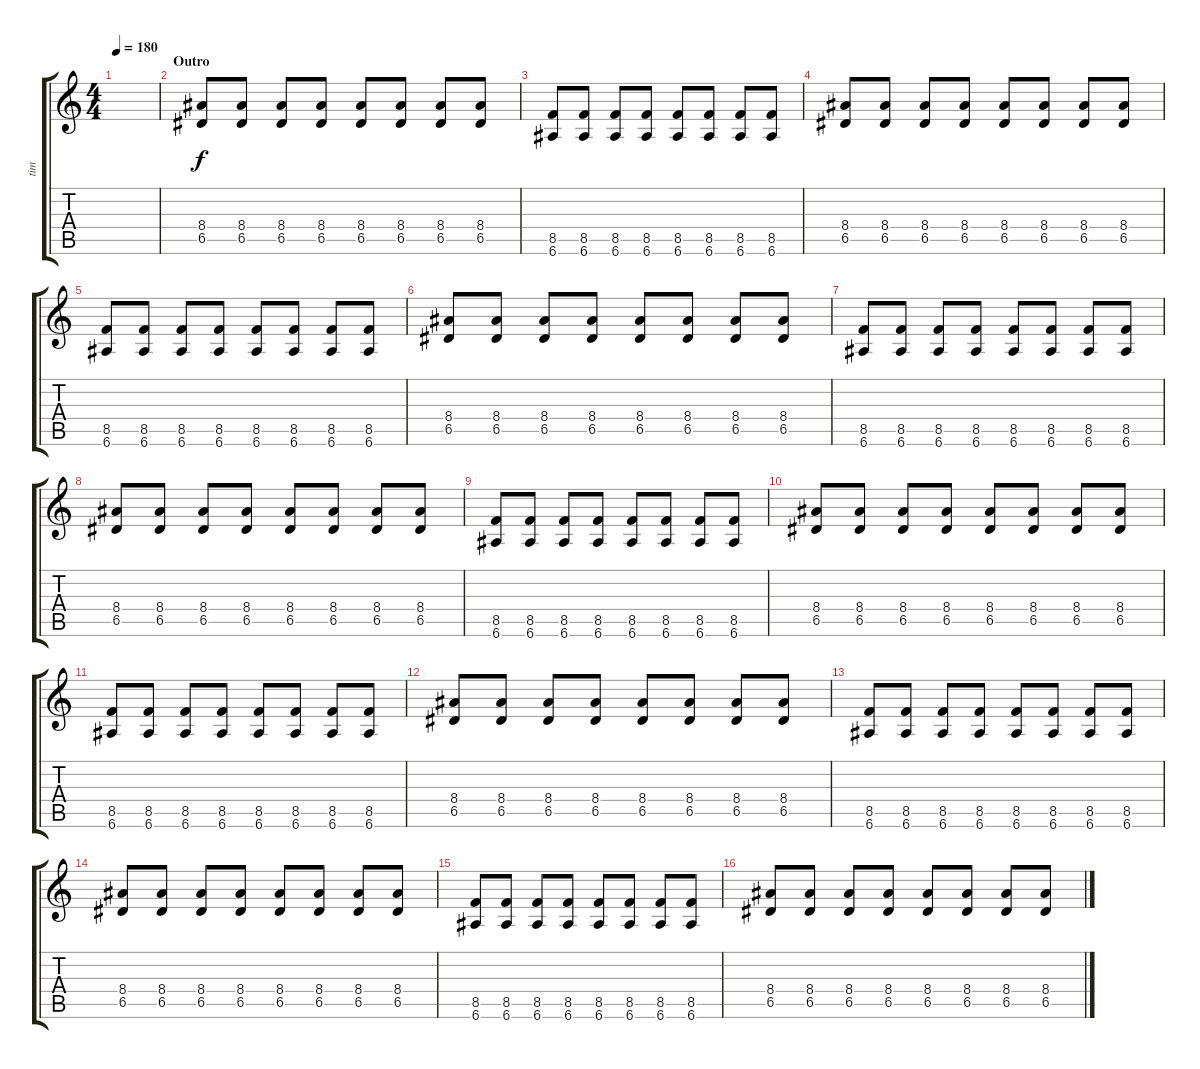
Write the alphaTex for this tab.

\track ("tim" "tim") {instrument distortionguitar}
\staff {score tabs}
\tuning (E4 B3 G3 D3 A2 E2) {hide}
\ts (4 4)
\tempo 180
\clef g2
\ks c
|
\section ("" "Outro")
(8.4 6.5).8 (8.4 6.5).8 (8.4 6.5).8 (8.4 6.5).8 (8.4 6.5).8 (8.4 6.5).8 (8.4 6.5).8 (8.4 6.5).8 |
(8.5 6.6).8 (8.5 6.6).8 (8.5 6.6).8 (8.5 6.6).8 (8.5 6.6).8 (8.5 6.6).8 (8.5 6.6).8 (8.5 6.6).8 |
(8.4 6.5).8 (8.4 6.5).8 (8.4 6.5).8 (8.4 6.5).8 (8.4 6.5).8 (8.4 6.5).8 (8.4 6.5).8 (8.4 6.5).8 |
(8.5 6.6).8 (8.5 6.6).8 (8.5 6.6).8 (8.5 6.6).8 (8.5 6.6).8 (8.5 6.6).8 (8.5 6.6).8 (8.5 6.6).8 |
(8.4 6.5).8 (8.4 6.5).8 (8.4 6.5).8 (8.4 6.5).8 (8.4 6.5).8 (8.4 6.5).8 (8.4 6.5).8 (8.4 6.5).8 |
(8.5 6.6).8 (8.5 6.6).8 (8.5 6.6).8 (8.5 6.6).8 (8.5 6.6).8 (8.5 6.6).8 (8.5 6.6).8 (8.5 6.6).8 |
(8.4 6.5).8 (8.4 6.5).8 (8.4 6.5).8 (8.4 6.5).8 (8.4 6.5).8 (8.4 6.5).8 (8.4 6.5).8 (8.4 6.5).8 |
(8.5 6.6).8 (8.5 6.6).8 (8.5 6.6).8 (8.5 6.6).8 (8.5 6.6).8 (8.5 6.6).8 (8.5 6.6).8 (8.5 6.6).8 |
(8.4 6.5).8 (8.4 6.5).8 (8.4 6.5).8 (8.4 6.5).8 (8.4 6.5).8 (8.4 6.5).8 (8.4 6.5).8 (8.4 6.5).8 |
(8.5 6.6).8 (8.5 6.6).8 (8.5 6.6).8 (8.5 6.6).8 (8.5 6.6).8 (8.5 6.6).8 (8.5 6.6).8 (8.5 6.6).8 |
(8.4 6.5).8 (8.4 6.5).8 (8.4 6.5).8 (8.4 6.5).8 (8.4 6.5).8 (8.4 6.5).8 (8.4 6.5).8 (8.4 6.5).8 |
(8.5 6.6).8 (8.5 6.6).8 (8.5 6.6).8 (8.5 6.6).8 (8.5 6.6).8 (8.5 6.6).8 (8.5 6.6).8 (8.5 6.6).8 |
(8.4 6.5).8 (8.4 6.5).8 (8.4 6.5).8 (8.4 6.5).8 (8.4 6.5).8 (8.4 6.5).8 (8.4 6.5).8 (8.4 6.5).8 |
(8.5 6.6).8 (8.5 6.6).8 (8.5 6.6).8 (8.5 6.6).8 (8.5 6.6).8 (8.5 6.6).8 (8.5 6.6).8 (8.5 6.6).8 |
(8.4 6.5).8 (8.4 6.5).8 (8.4 6.5).8 (8.4 6.5).8 (8.4 6.5).8 (8.4 6.5).8 (8.4 6.5).8 (8.4 6.5).8
